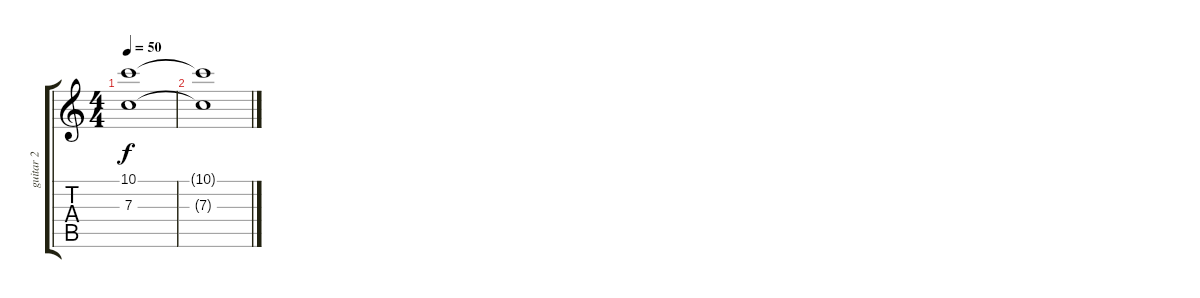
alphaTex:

\track ("guitar 2" "guitar 2") {instrument overdrivenguitar}
\staff {score tabs}
\tuning (D4 A3 F3 C3 G2 C2) {hide}
\ts (4 4)
\tempo 50
\clef g2
\ks c
(10.1{t} 7.3{t}).1{dy f} |
(10.1{t} 7.3{t}).1
